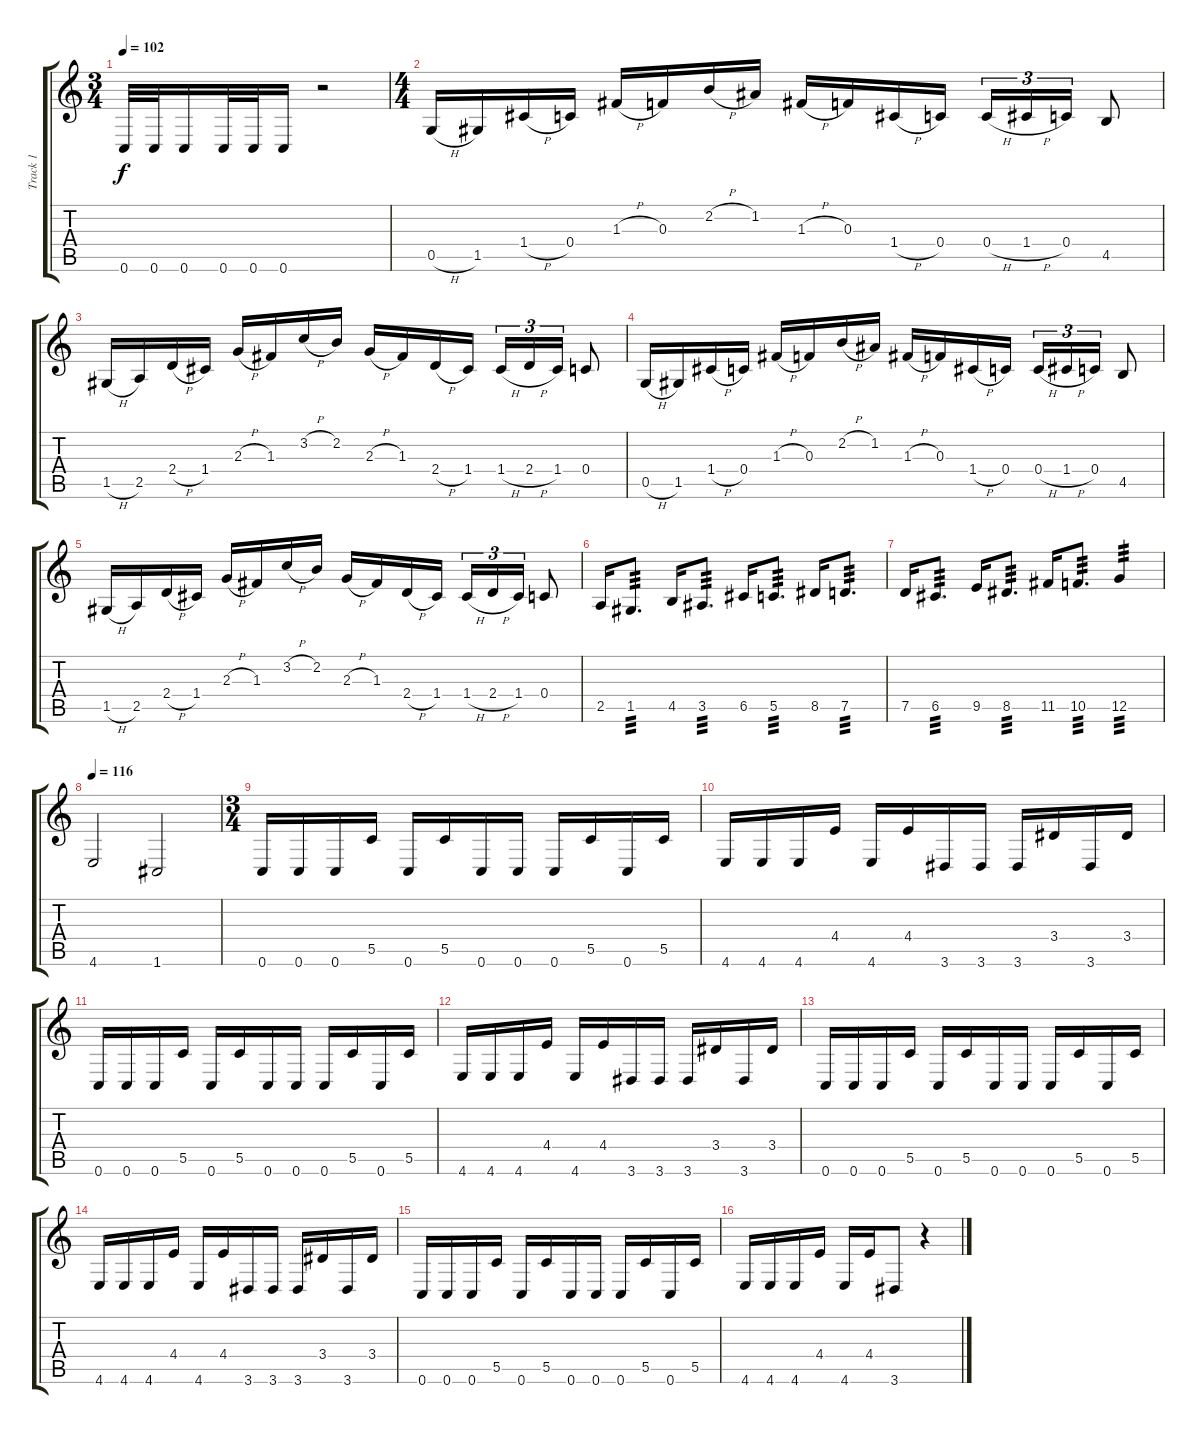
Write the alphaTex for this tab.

\track ("Track 1" "Track 1") {instrument distortionguitar}
\staff {score tabs}
\tuning (D4 A3 F3 C3 G2 C2) {hide}
\ts (3 4)
\tempo 102
\clef g2
\ks c
0.6.32{dy f} 0.6.32 0.6.16 0.6.32 0.6.32 0.6.16 r.2 |
\ts (4 4)
0.5{h}.16 1.5.16 1.4{h}.16 0.4.16 1.3{h}.16 0.3.16 2.2{h}.16 1.2.16 1.3{h}.16 0.3.16 1.4{h}.16 0.4.16 0.4{h}.16{tu (3 2)} 1.4{h}.16{tu (3 2)} 0.4.16{tu (3 2)} 4.5.8 |
1.5{h}.16 2.5.16 2.4{h}.16 1.4.16 2.3{h}.16 1.3.16 3.2{h}.16 2.2.16 2.3{h}.16 1.3.16 2.4{h}.16 1.4.16 1.4{h}.16{tu (3 2)} 2.4{h}.16{tu (3 2)} 1.4.16{tu (3 2)} 0.4.8 |
0.5{h}.16 1.5.16 1.4{h}.16 0.4.16 1.3{h}.16 0.3.16 2.2{h}.16 1.2.16 1.3{h}.16 0.3.16 1.4{h}.16 0.4.16 0.4{h}.16{tu (3 2)} 1.4{h}.16{tu (3 2)} 0.4.16{tu (3 2)} 4.5.8 |
1.5{h}.16 2.5.16 2.4{h}.16 1.4.16 2.3{h}.16 1.3.16 3.2{h}.16 2.2.16 2.3{h}.16 1.3.16 2.4{h}.16 1.4.16 1.4{h}.16{tu (3 2)} 2.4{h}.16{tu (3 2)} 1.4.16{tu (3 2)} 0.4.8 |
2.5.16 1.5.8{d tp 3} 4.5.16 3.5.8{d tp 3} 6.5.16 5.5.8{d tp 3} 8.5.16 7.5.8{d tp 3} |
7.5.16 6.5.8{d tp 3} 9.5.16 8.5.8{d tp 3} 11.5.16 10.5.8{d tp 3} 12.5.4{tp 3} |
\tempo 116
4.6.2 1.6.2 |
\ts (3 4)
0.6.16 0.6.16 0.6.16 5.5.16 0.6.16 5.5.16 0.6.16 0.6.16 0.6.16 5.5.16 0.6.16 5.5.16 |
4.6.16 4.6.16 4.6.16 4.4.16 4.6.16 4.4.16 3.6.16 3.6.16 3.6.16 3.4.16 3.6.16 3.4.16 |
0.6.16 0.6.16 0.6.16 5.5.16 0.6.16 5.5.16 0.6.16 0.6.16 0.6.16 5.5.16 0.6.16 5.5.16 |
4.6.16 4.6.16 4.6.16 4.4.16 4.6.16 4.4.16 3.6.16 3.6.16 3.6.16 3.4.16 3.6.16 3.4.16 |
0.6.16 0.6.16 0.6.16 5.5.16 0.6.16 5.5.16 0.6.16 0.6.16 0.6.16 5.5.16 0.6.16 5.5.16 |
4.6.16 4.6.16 4.6.16 4.4.16 4.6.16 4.4.16 3.6.16 3.6.16 3.6.16 3.4.16 3.6.16 3.4.16 |
0.6.16 0.6.16 0.6.16 5.5.16 0.6.16 5.5.16 0.6.16 0.6.16 0.6.16 5.5.16 0.6.16 5.5.16 |
4.6.16 4.6.16 4.6.16 4.4.16 4.6.16 4.4.16 3.6.8 r.4
